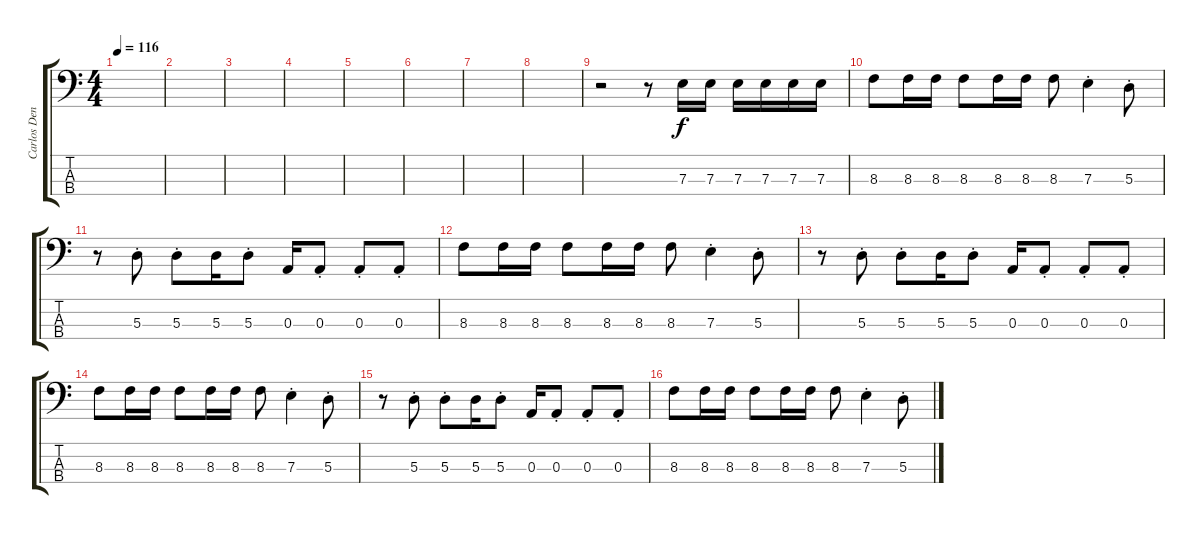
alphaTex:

\track ("Carlos Dengler" "Carlos Den") {instrument electricbasspick}
\staff {score tabs}
\tuning (G2 D2 A1 D1) {hide}
\ts (4 4)
\tempo 116
\clef f4
\ks c
|
|
|
|
|
|
|
|
r.2 r.8 7.3.16 7.3.16 7.3.16 7.3.16 7.3.16 7.3.16 |
8.3.8 8.3.16 8.3.16 8.3.8 8.3.16 8.3.16 8.3.8 7.3{st}.4 5.3{st}.8 |
r.8 5.3{st}.8 5.3{st}.8 5.3.16 5.3{st}.8 0.3.16 0.3{st}.8 0.3{st}.8 0.3{st}.8 |
8.3.8 8.3.16 8.3.16 8.3.8 8.3.16 8.3.16 8.3.8 7.3{st}.4 5.3{st}.8 |
r.8 5.3{st}.8 5.3{st}.8 5.3.16 5.3{st}.8 0.3.16 0.3{st}.8 0.3{st}.8 0.3{st}.8 |
8.3.8 8.3.16 8.3.16 8.3.8 8.3.16 8.3.16 8.3.8 7.3{st}.4 5.3{st}.8 |
r.8 5.3{st}.8 5.3{st}.8 5.3.16 5.3{st}.8 0.3.16 0.3{st}.8 0.3{st}.8 0.3{st}.8 |
8.3.8 8.3.16 8.3.16 8.3.8 8.3.16 8.3.16 8.3.8 7.3{st}.4 5.3{st}.8
